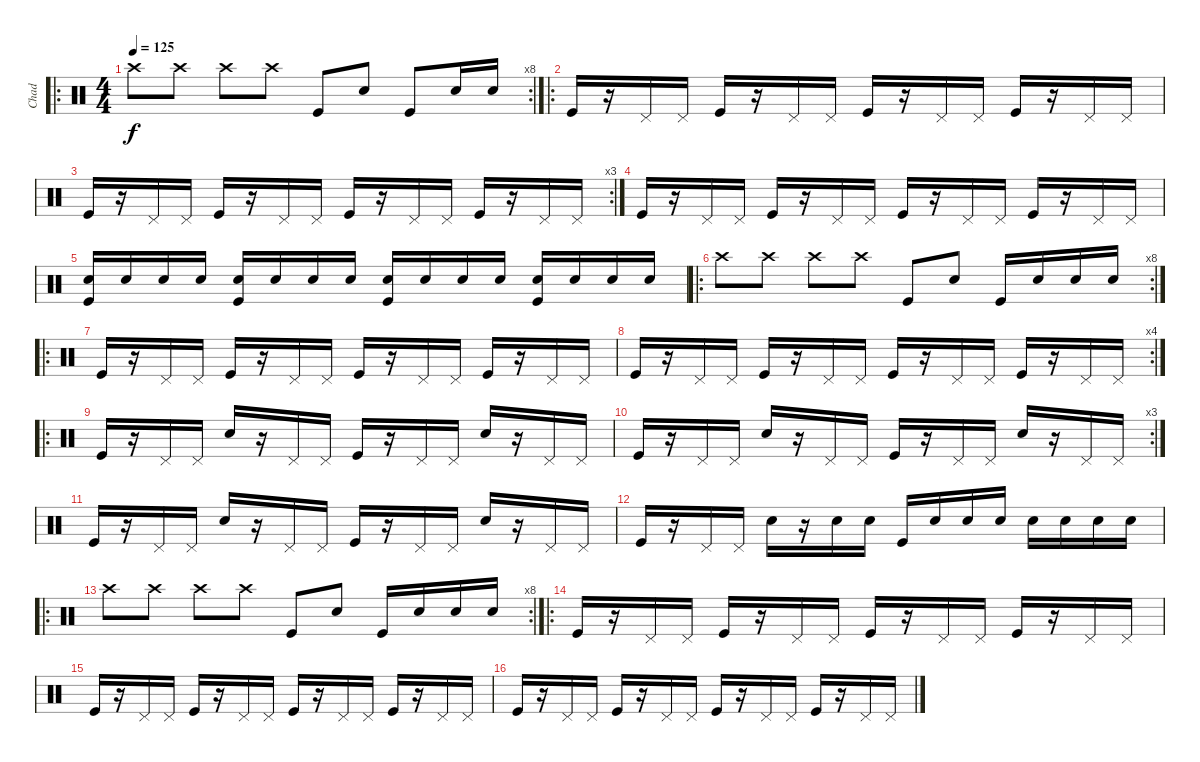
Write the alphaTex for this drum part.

\track ("Chad" "Chad") {instrument percussion}
\staff {score}
\articulation defaults
\ro
\rc 8
\ts (4 4)
\tempo 125
\clef neutral
\ks c "Crash high (hit)".8{dy f} "Crash high (hit)".8 "Crash high (hit)".8 "Crash high (hit)".8 "Kick (hit)".8 "Snare (hit) 2".8 "Kick (hit)".8 "Snare (hit) 2".16 "Snare (hit) 2".16
|
\ro "Kick (hit)".16
r.16 "Pedal Hi-Hat (hit)".16 "Pedal Hi-Hat (hit)".16 "Kick (hit)".16 r.16 "Pedal Hi-Hat (hit)".16 "Pedal Hi-Hat (hit)".16 "Kick (hit)".16 r.16 "Pedal Hi-Hat (hit)".16 "Pedal Hi-Hat (hit)".16 "Kick (hit)".16 r.16 "Pedal Hi-Hat (hit)".16 "Pedal Hi-Hat (hit)".16 |
\rc 3 "Kick (hit)".16
r.16 "Pedal Hi-Hat (hit)".16 "Pedal Hi-Hat (hit)".16 "Kick (hit)".16 r.16 "Pedal Hi-Hat (hit)".16 "Pedal Hi-Hat (hit)".16 "Kick (hit)".16 r.16 "Pedal Hi-Hat (hit)".16 "Pedal Hi-Hat (hit)".16 "Kick (hit)".16 r.16 "Pedal Hi-Hat (hit)".16 "Pedal Hi-Hat (hit)".16 |
"Kick (hit)".16 r.16 "Pedal Hi-Hat (hit)".16 "Pedal Hi-Hat (hit)".16 "Kick (hit)".16 r.16 "Pedal Hi-Hat (hit)".16 "Pedal Hi-Hat (hit)".16 "Kick (hit)".16 r.16 "Pedal Hi-Hat (hit)".16 "Pedal Hi-Hat (hit)".16 "Kick (hit)".16 r.16 "Pedal Hi-Hat (hit)".16 "Pedal Hi-Hat (hit)".16 |
("Snare (hit) 2" "Kick (hit)").16 "Snare (hit) 2".16 "Snare (hit) 2".16 "Snare (hit) 2".16 ("Snare (hit) 2" "Kick (hit)").16 "Snare (hit) 2".16 "Snare (hit) 2".16 "Snare (hit) 2".16 ("Snare (hit) 2" "Kick (hit)").16 "Snare (hit) 2".16 "Snare (hit) 2".16 "Snare (hit) 2".16 ("Snare (hit) 2" "Kick (hit)").16 "Snare (hit) 2".16 "Snare (hit) 2".16 "Snare (hit) 2".16 |
\ro
\rc 8 "Crash high (hit)".8 "Crash high (hit)".8 "Crash high (hit)".8 "Crash high (hit)".8 "Kick (hit)".8 "Snare (hit) 2".8 "Kick (hit)".16 "Snare (hit) 2".16 "Snare (hit) 2".16 "Snare (hit) 2".16
|
\ro "Kick (hit)".16
r.16 "Pedal Hi-Hat (hit)".16 "Pedal Hi-Hat (hit)".16 "Kick (hit)".16 r.16 "Pedal Hi-Hat (hit)".16 "Pedal Hi-Hat (hit)".16 "Kick (hit)".16 r.16 "Pedal Hi-Hat (hit)".16 "Pedal Hi-Hat (hit)".16 "Kick (hit)".16 r.16 "Pedal Hi-Hat (hit)".16 "Pedal Hi-Hat (hit)".16 |
\rc 4 "Kick (hit)".16
r.16 "Pedal Hi-Hat (hit)".16 "Pedal Hi-Hat (hit)".16 "Kick (hit)".16 r.16 "Pedal Hi-Hat (hit)".16 "Pedal Hi-Hat (hit)".16 "Kick (hit)".16 r.16 "Pedal Hi-Hat (hit)".16 "Pedal Hi-Hat (hit)".16 "Kick (hit)".16 r.16 "Pedal Hi-Hat (hit)".16 "Pedal Hi-Hat (hit)".16 |
\ro "Kick (hit)".16
r.16 "Pedal Hi-Hat (hit)".16 "Pedal Hi-Hat (hit)".16 "Snare (hit) 2".16 r.16 "Pedal Hi-Hat (hit)".16 "Pedal Hi-Hat (hit)".16 "Kick (hit)".16 r.16 "Pedal Hi-Hat (hit)".16 "Pedal Hi-Hat (hit)".16 "Snare (hit) 2".16 r.16 "Pedal Hi-Hat (hit)".16 "Pedal Hi-Hat (hit)".16 |
\rc 3 "Kick (hit)".16
r.16 "Pedal Hi-Hat (hit)".16 "Pedal Hi-Hat (hit)".16 "Snare (hit) 2".16 r.16 "Pedal Hi-Hat (hit)".16 "Pedal Hi-Hat (hit)".16 "Kick (hit)".16 r.16 "Pedal Hi-Hat (hit)".16 "Pedal Hi-Hat (hit)".16 "Snare (hit) 2".16 r.16 "Pedal Hi-Hat (hit)".16 "Pedal Hi-Hat (hit)".16 |
"Kick (hit)".16 r.16 "Pedal Hi-Hat (hit)".16 "Pedal Hi-Hat (hit)".16 "Snare (hit) 2".16 r.16 "Pedal Hi-Hat (hit)".16 "Pedal Hi-Hat (hit)".16 "Kick (hit)".16 r.16 "Pedal Hi-Hat (hit)".16 "Pedal Hi-Hat (hit)".16 "Snare (hit) 2".16 r.16 "Pedal Hi-Hat (hit)".16 "Pedal Hi-Hat (hit)".16 |
"Kick (hit)".16 r.16 "Pedal Hi-Hat (hit)".16 "Pedal Hi-Hat (hit)".16 "Snare (hit) 2".16 r.16 "Snare (hit) 2".16 "Snare (hit) 2".16 "Kick (hit)".16 "Snare (hit) 2".16 "Snare (hit) 2".16 "Snare (hit) 2".16 "Snare (hit) 2".16 "Snare (hit) 2".16 "Snare (hit) 2".16 "Snare (hit) 2".16 |
\ro
\rc 8 "Crash high (hit)".8 "Crash high (hit)".8 "Crash high (hit)".8 "Crash high (hit)".8 "Kick (hit)".8 "Snare (hit) 2".8 "Kick (hit)".16 "Snare (hit) 2".16 "Snare (hit) 2".16 "Snare (hit) 2".16
|
\ro "Kick (hit)".16
r.16 "Pedal Hi-Hat (hit)".16 "Pedal Hi-Hat (hit)".16 "Kick (hit)".16 r.16 "Pedal Hi-Hat (hit)".16 "Pedal Hi-Hat (hit)".16 "Kick (hit)".16 r.16 "Pedal Hi-Hat (hit)".16 "Pedal Hi-Hat (hit)".16 "Kick (hit)".16 r.16 "Pedal Hi-Hat (hit)".16 "Pedal Hi-Hat (hit)".16 |
"Kick (hit)".16 r.16 "Pedal Hi-Hat (hit)".16 "Pedal Hi-Hat (hit)".16 "Kick (hit)".16 r.16 "Pedal Hi-Hat (hit)".16 "Pedal Hi-Hat (hit)".16 "Kick (hit)".16 r.16 "Pedal Hi-Hat (hit)".16 "Pedal Hi-Hat (hit)".16 "Kick (hit)".16 r.16 "Pedal Hi-Hat (hit)".16 "Pedal Hi-Hat (hit)".16 |
"Kick (hit)".16 r.16 "Pedal Hi-Hat (hit)".16 "Pedal Hi-Hat (hit)".16 "Kick (hit)".16 r.16 "Pedal Hi-Hat (hit)".16 "Pedal Hi-Hat (hit)".16 "Kick (hit)".16 r.16 "Pedal Hi-Hat (hit)".16 "Pedal Hi-Hat (hit)".16 "Kick (hit)".16 r.16 "Pedal Hi-Hat (hit)".16 "Pedal Hi-Hat (hit)".16
